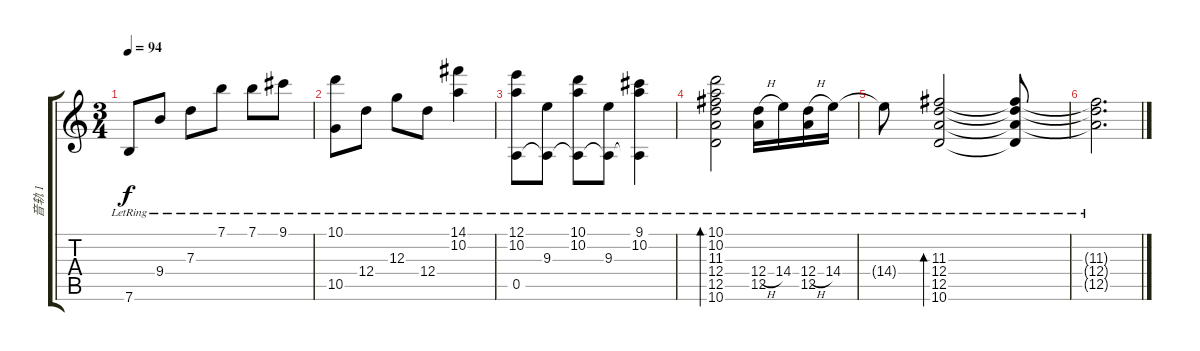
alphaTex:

\track ("音轨 1" "音轨 1") {instrument acousticguitarsteel}
\staff {score tabs}
\tuning (E4 B3 G3 D3 A2 E2) {hide}
\ts (3 4)
\tempo 94
\clef g2
\ks c
7.6{lr}.8{dy f} 9.4{lr}.8 7.3{lr}.8 7.1{lr}.8 7.1{lr}.8 9.1{lr}.8 |
(10.1{lr} 10.5{lr}).8 12.4{lr}.8 12.3{lr}.8 12.4{lr}.8 (14.1{lr} 10.2{lr}).4 |
(12.1{lr} 10.2{lr} 0.5).8 (9.3{lr} 0.5{t}).8 (10.1{lr} 10.2{lr} 0.5{t}).8 (9.3{lr} 0.5{t}).8 (9.1{lr} 10.2{lr} 0.5{t}).4 |
(10.1{lr} 10.2{lr} 11.3{lr} 12.4{lr} 12.5{lr} 10.6{lr}).2{bd 60} (12.4{h lr} 12.5{lr}).16 14.4{lr}.16 (12.4{h lr} 12.5{lr}).16 14.4{lr}.16 |
14.4{lr t}.8 (11.3{lr} 12.4{lr} 12.5{lr} 10.6{lr}).2{bd 120} (11.3{lr t} 12.4{lr t} 12.5{lr t} 10.6{lr t}).8 |
(11.3{lr t} 12.4{lr t} 12.5{lr t}).2{d}
